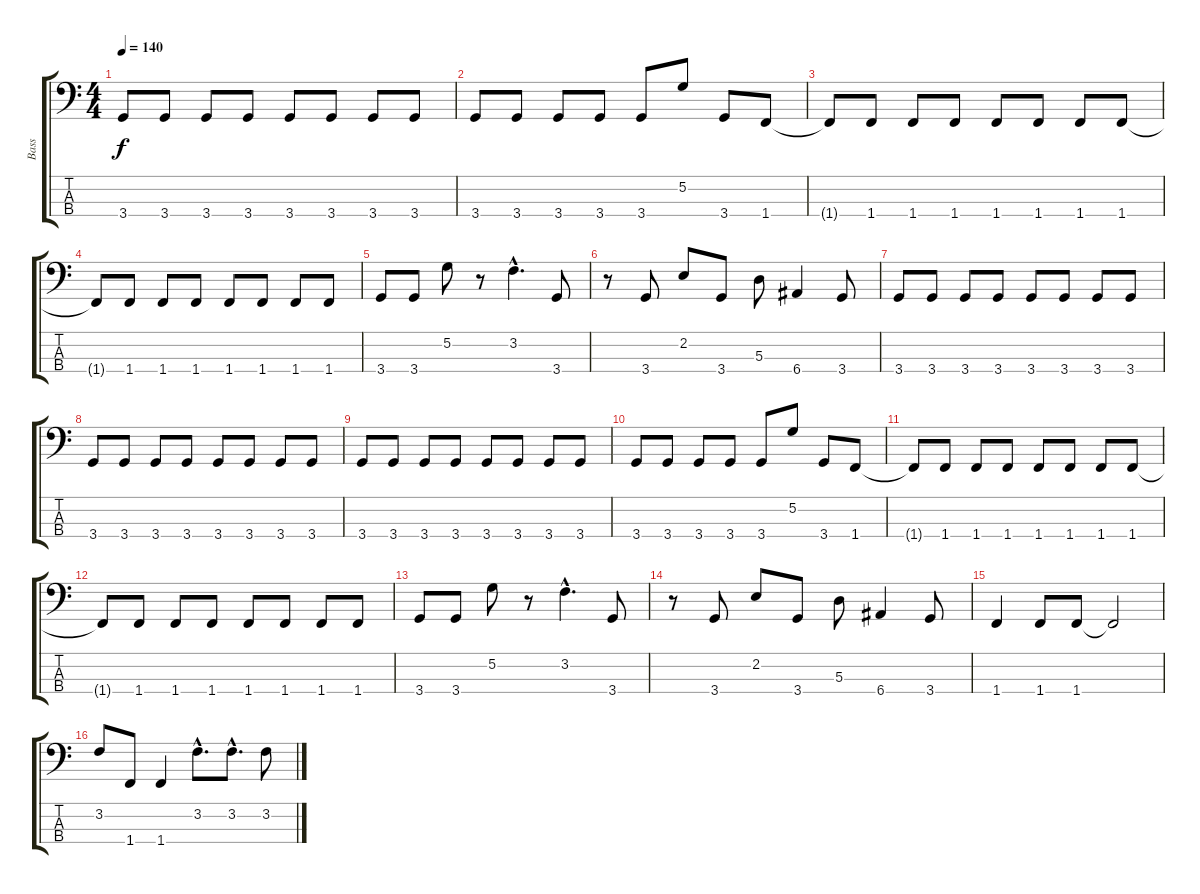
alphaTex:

\track ("Bass" "Bass") {instrument slapbass1}
\staff {score tabs}
\tuning (G2 D2 A1 E1) {hide}
\ts (4 4)
\tempo 140
\clef f4
\ks c
3.4.8{dy f} 3.4.8 3.4.8 3.4.8 3.4.8 3.4.8 3.4.8 3.4.8 |
3.4.8 3.4.8 3.4.8 3.4.8 3.4.8 5.2.8 3.4.8 1.4.8 |
1.4{t}.8 1.4.8 1.4.8 1.4.8 1.4.8 1.4.8 1.4.8 1.4.8 |
1.4{t}.8 1.4.8 1.4.8 1.4.8 1.4.8 1.4.8 1.4.8 1.4.8 |
3.4.8 3.4.8 5.2.8 r.8 3.2{hac}.4{d} 3.4.8 |
r.8 3.4.8 2.2.8 3.4.8 5.3.8 6.4.4 3.4.8 |
3.4.8 3.4.8 3.4.8 3.4.8 3.4.8 3.4.8 3.4.8 3.4.8 |
3.4.8 3.4.8 3.4.8 3.4.8 3.4.8 3.4.8 3.4.8 3.4.8 |
3.4.8 3.4.8 3.4.8 3.4.8 3.4.8 3.4.8 3.4.8 3.4.8 |
3.4.8 3.4.8 3.4.8 3.4.8 3.4.8 5.2.8 3.4.8 1.4.8 |
1.4{t}.8 1.4.8 1.4.8 1.4.8 1.4.8 1.4.8 1.4.8 1.4.8 |
1.4{t}.8 1.4.8 1.4.8 1.4.8 1.4.8 1.4.8 1.4.8 1.4.8 |
3.4.8 3.4.8 5.2.8 r.8 3.2{hac}.4{d} 3.4.8 |
r.8 3.4.8 2.2.8 3.4.8 5.3.8 6.4.4 3.4.8 |
1.4.4 1.4.8 1.4.8 1.4{t}.2 |
3.2.8 1.4.8 1.4.4 3.2{hac}.8{d} 3.2{hac}.8{d} 3.2.8
